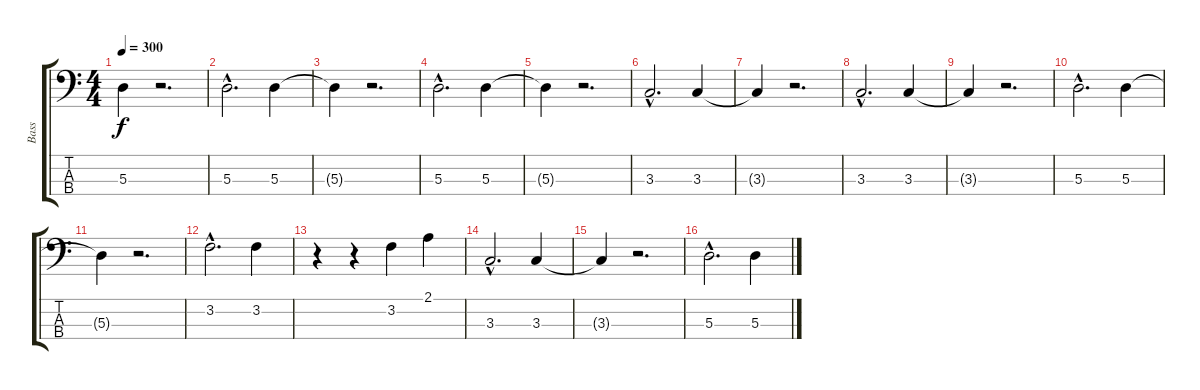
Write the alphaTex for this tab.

\track ("Bass" "Bass") {instrument electricbassfinger}
\staff {score tabs}
\tuning (G2 D2 A1 E1) {hide}
\ts (4 4)
\tempo 300
\clef f4
\ks c
5.3{t}.4{dy f} r.2{d} |
5.3{hac}.2{d} 5.3.4 |
5.3{t}.4 r.2{d} |
5.3{hac}.2{d} 5.3.4 |
5.3{t}.4 r.2{d} |
3.3{hac}.2{d} 3.3.4 |
3.3{t}.4 r.2{d} |
3.3{hac}.2{d} 3.3.4 |
3.3{t}.4 r.2{d} |
5.3{hac}.2{d} 5.3.4 |
5.3{t}.4 r.2{d} |
3.2{hac}.2{d} 3.2.4 |
r.4 r.4 3.2.4 2.1.4 |
3.3{hac}.2{d} 3.3.4 |
3.3{t}.4 r.2{d} |
5.3{hac}.2{d} 5.3.4
